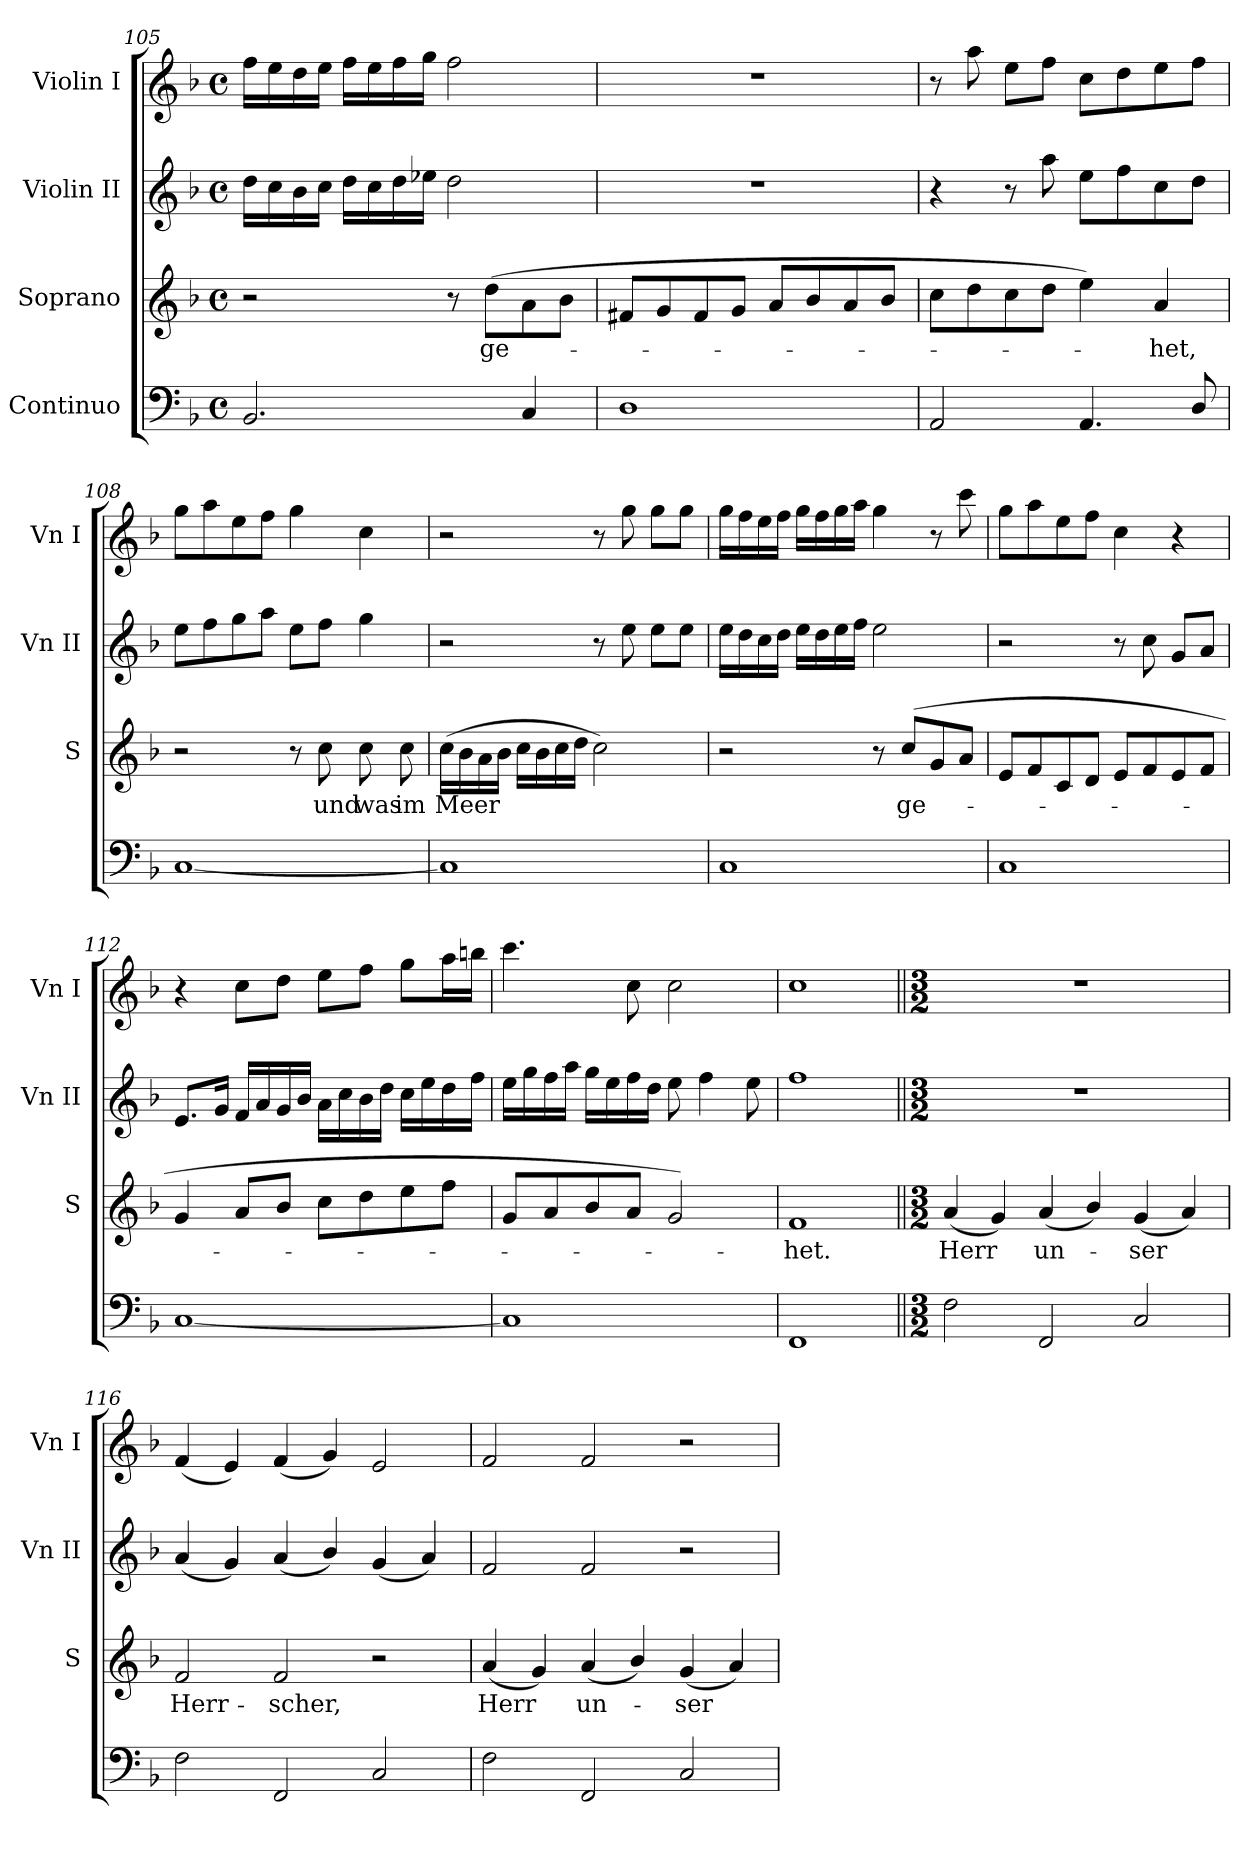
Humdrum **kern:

**kern	**kern	**text	**kern	**kern
*part4	*part3	*part3	*part2	*part1
*staff4	*staff3	*staff3	*staff2	*staff1
*I"Continuo	*I"Soprano	*	*I"Violin II	*I"Violin I
*	*I'S	*	*I'Vn II	*I'Vn I
!!LO:LB:g=z
*clefF4	*clefG2	*	*clefG2	*clefG2
*k[b-]	*k[b-]	*	*k[b-]	*k[b-]
*F:	*F:	*	*F:	*F:
*M4/4	*M4/4	*	*M4/4	*M4/4
*met(c)	*met(c)	*	*met(c)	*met(c)
=105	=105	=105	=105	=105
2.BB-	2r	.	16ddLL	16ffLL
.	.	.	16cc	16ee
.	.	.	16b-	16dd
.	.	.	16ccJJ	16eeJJ
.	.	.	16ddLL	16ffLL
.	.	.	16cc	16ee
.	.	.	16dd	16ff
.	.	.	16ee-XJJ	16ggJJ
.	8r	.	2dd	2ff
!	!	!LO:LY:b	!	!
.	(>8ddL	ge-	.	.
4C	8a	.	.	.
.	8b-J	.	.	.
=106	=106	=106	=106	=106
1D	8f#XL	.	1r	1r
.	8g	.	.	.
.	8f#	.	.	.
.	8gJ	.	.	.
.	8aL	.	.	.
.	8b-	.	.	.
.	8a	.	.	.
.	8b-J	.	.	.
=107	=107	=107	=107	=107
2AA	8ccL	.	4r	8r
.	8dd	.	.	8aa
.	8cc	.	8r	8eeL
.	8ddJ	.	8aa	8ffJ
4.AA	4ee)	.	8eeL	8ccL
.	.	.	8ff	8dd
!	!	!LO:LY:b	!	!
.	4a	het,	8cc	8ee
8D/	.	.	8ddJ	8ffJ
=108	=108	=108	=108	=108
[1C	2r	.	8eeL	8ggL
.	.	.	8ff	8aa
.	.	.	8gg	8ee
.	.	.	8aaJ	8ffJ
.	8r	.	8eeL	4gg
!	!	!LO:LY:b	!	!
.	8cc	und	8ffJ	.
!	!	!LO:LY:b	!	!
.	8cc	was	4gg	4cc
!	!	!LO:LY:b	!	!
.	8cc	im	.	.
!!LO:LB:g=z
=109	=109	=109	=109	=109
!	!	!LO:LY:b	!	!
1C]	(>16ccLL	Meer	2r	2r
.	16b-	.	.	.
.	16a	.	.	.
.	16b-JJ	.	.	.
.	16ccLL	.	.	.
.	16b-	.	.	.
.	16cc	.	.	.
.	16ddJJ	.	.	.
.	2cc)	.	8r	8r
.	.	.	8ee	8gg
.	.	.	8eeL	8ggL
.	.	.	8eeJ	8ggJ
=110	=110	=110	=110	=110
1C	2r	.	16eeLL	16ggLL
.	.	.	16dd	16ff
.	.	.	16cc	16ee
.	.	.	16ddJJ	16ffJJ
.	.	.	16eeLL	16ggLL
.	.	.	16dd	16ff
.	.	.	16ee	16gg
.	.	.	16ffJJ	16aaJJ
.	8r	.	2ee	4gg
!	!	!LO:LY:b	!	!
.	(<8ccL	ge-	.	.
.	8g	.	.	8r
.	8aJ	.	.	8ccc
=111	=111	=111	=111	=111
1C	8eL	.	2r	8ggL
.	8f	.	.	8aa
.	8c	.	.	8ee
.	8dJ	.	.	8ffJ
.	8eL	.	8r	4cc
.	8f	.	8cc	.
.	8e	.	8gL	4r
.	8fJ	.	8aJ	.
=112	=112	=112	=112	=112
[1C	4g	.	8.eL	4r
.	.	.	16gJ	.
.	8aL	.	16fLL	8ccL
.	.	.	16a	.
.	8b-J	.	16g	8ddJ
.	.	.	16b-JJ	.
.	8ccL	.	16aLL	8eeL
.	.	.	16cc	.
.	8dd	.	16b-	8ffJ
.	.	.	16ddJJ	.
.	8ee	.	16ccLL	8ggL
.	.	.	16ee	.
.	8ffJ	.	16dd	16aaL
.	.	.	16ffJJ	16bbnJJ
!!LO:LB:g=z
=113	=113	=113	=113	=113
1C]	8gL	.	16eeLL	4.ccc
.	.	.	16gg	.
.	8a	.	16ff	.
.	.	.	16aaJJ	.
.	8b-	.	16ggLL	.
.	.	.	16ee	.
.	8aJ	.	16ff	8cc
.	.	.	16ddJJ	.
.	2g)	.	8ee	2cc
.	.	.	4ff	.
.	.	.	8ee	.
=114	=114	=114	=114	=114
!	!	!LO:LY:b	!	!
1FF	1f	het.	1ff	1cc
=115||	=115||	=115||	=115||	=115||
*M3/2	*M3/2	*	*M3/2	*M3/2
!	!	!LO:LY:b	!LO:N:vis=1	!LO:N:vis=1
2F	(<4a	Herr	1.r	1.r
.	4g)	.	.	.
!	!	!LO:LY:b	!	!
2FF	(<4a	un-	.	.
.	4b-/)	.	.	.
!	!	!LO:LY:b	!	!
2C	(<4g	ser	.	.
.	4a)	.	.	.
=116	=116	=116	=116	=116
!	!	!LO:LY:b	!	!
2F	2f	Herr-	(<4a	(<4f
.	.	.	4g)	4e)
!	!	!LO:LY:b	!	!
2FF	2f	-scher,	(<4a	(<4f
.	.	.	4b-/)	4g)
2C	2r	.	(<4g	2e
.	.	.	4a)	.
=117	=117	=117	=117	=117
!	!	!LO:LY:b	!	!
2F	(<4a	Herr	2f	2f
.	4g)	.	.	.
!	!	!LO:LY:b	!	!
2FF	(<4a	un-	2f	2f
.	4b-/)	.	.	.
!	!	!LO:LY:b	!	!
2C	(<4g	ser	2r	2r
.	4a)	.	.	.
=	=	=	=	=
*-	*-	*-	*-	*-
